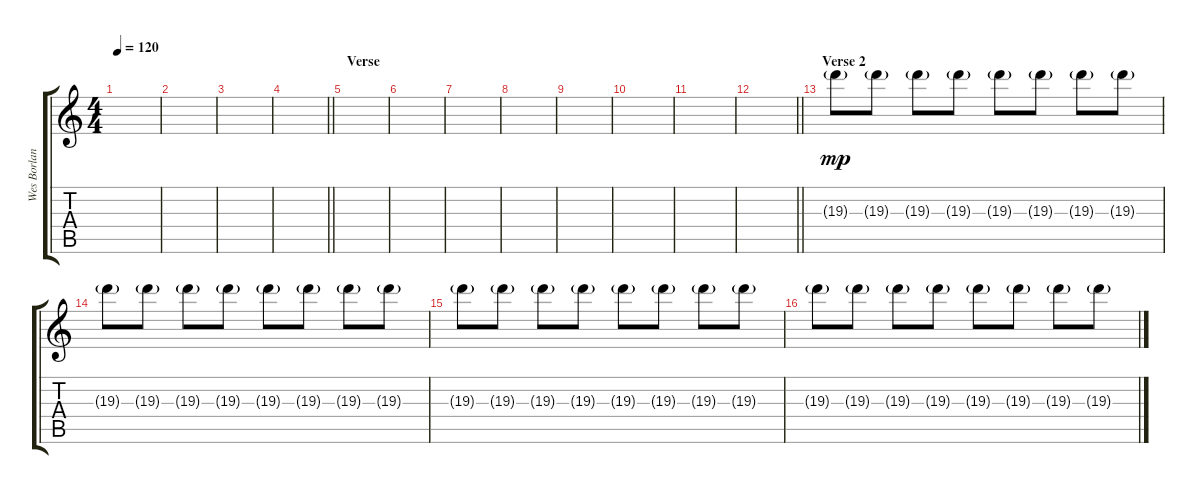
\track ("Wes Borland (2nd Guitar)" "Wes Borlan") {instrument distortionguitar}
\staff {score tabs}
\tuning (E4 B3 G3 D3 A2 D2) {hide}
\ts (4 4)
\section ("" "")
\tempo 120
\clef g2
\ks c
|
|
|
\barLineRight lightlight
|
\section ("" "Verse")
|
|
|
|
|
|
|
\barLineRight lightlight
|
\section ("" "Verse 2")
19.3{g}.8{dy mp} 19.3{g}.8 19.3{g}.8 19.3{g}.8 19.3{g}.8 19.3{g}.8 19.3{g}.8 19.3{g}.8 |
19.3{g}.8 19.3{g}.8 19.3{g}.8 19.3{g}.8 19.3{g}.8 19.3{g}.8 19.3{g}.8 19.3{g}.8 |
19.3{g}.8 19.3{g}.8 19.3{g}.8 19.3{g}.8 19.3{g}.8 19.3{g}.8 19.3{g}.8 19.3{g}.8 |
19.3{g}.8 19.3{g}.8 19.3{g}.8 19.3{g}.8 19.3{g}.8 19.3{g}.8 19.3{g}.8 19.3{g}.8
